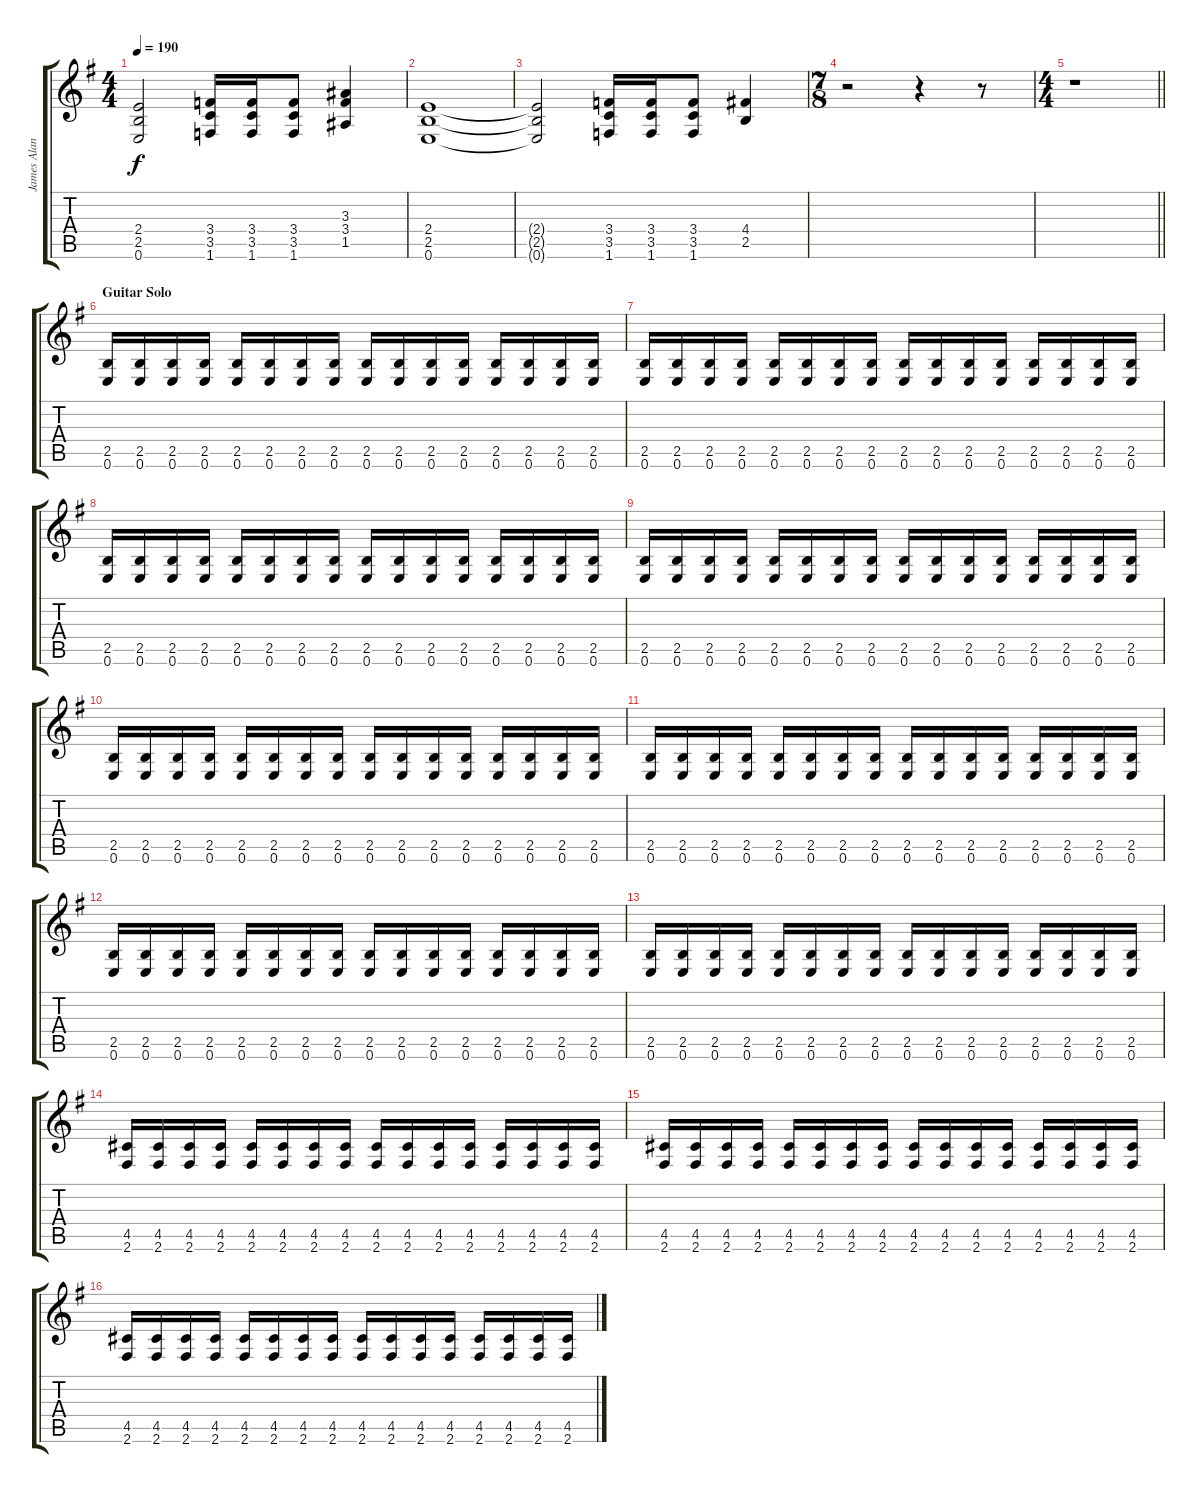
\track ("James Alan Hetfield - Rhythm Guitar" "James Alan") {instrument distortionguitar}
\staff {score tabs}
\tuning (E4 B3 G3 D3 A2 E2) {hide}
\ts (4 4)
\tempo 190
\clef g2
\ks eminor
(2.4{t} 2.5{t} 0.6{t}).2{dy f} (3.4 3.5 1.6).16 (3.4 3.5 1.6).16 (3.4 3.5 1.6).8 (3.3 3.4 1.5).4 |
(2.4 2.5 0.6).1 |
(2.4{t} 2.5{t} 0.6{t}).2 (3.4 3.5 1.6).16 (3.4 3.5 1.6).16 (3.4 3.5 1.6).8 (4.4 2.5).4 |
\ts (7 8)
r.2 r.4 r.8 |
\ts (4 4)
\barLineRight lightlight
r.1 |
\section ("" "Guitar Solo")
(2.5 0.6).16{volume 16 balance 13} (2.5 0.6).16 (2.5 0.6).16 (2.5 0.6).16 (2.5 0.6).16 (2.5 0.6).16 (2.5 0.6).16 (2.5 0.6).16 (2.5 0.6).16 (2.5 0.6).16 (2.5 0.6).16 (2.5 0.6).16 (2.5 0.6).16 (2.5 0.6).16 (2.5 0.6).16 (2.5 0.6).16 |
(2.5 0.6).16 (2.5 0.6).16 (2.5 0.6).16 (2.5 0.6).16 (2.5 0.6).16 (2.5 0.6).16 (2.5 0.6).16 (2.5 0.6).16 (2.5 0.6).16 (2.5 0.6).16 (2.5 0.6).16 (2.5 0.6).16 (2.5 0.6).16 (2.5 0.6).16 (2.5 0.6).16 (2.5 0.6).16 |
(2.5 0.6).16 (2.5 0.6).16 (2.5 0.6).16 (2.5 0.6).16 (2.5 0.6).16 (2.5 0.6).16 (2.5 0.6).16 (2.5 0.6).16 (2.5 0.6).16 (2.5 0.6).16 (2.5 0.6).16 (2.5 0.6).16 (2.5 0.6).16 (2.5 0.6).16 (2.5 0.6).16 (2.5 0.6).16 |
(2.5 0.6).16 (2.5 0.6).16 (2.5 0.6).16 (2.5 0.6).16 (2.5 0.6).16 (2.5 0.6).16 (2.5 0.6).16 (2.5 0.6).16 (2.5 0.6).16 (2.5 0.6).16 (2.5 0.6).16 (2.5 0.6).16 (2.5 0.6).16 (2.5 0.6).16 (2.5 0.6).16 (2.5 0.6).16 |
(2.5 0.6).16 (2.5 0.6).16 (2.5 0.6).16 (2.5 0.6).16 (2.5 0.6).16 (2.5 0.6).16 (2.5 0.6).16 (2.5 0.6).16 (2.5 0.6).16 (2.5 0.6).16 (2.5 0.6).16 (2.5 0.6).16 (2.5 0.6).16 (2.5 0.6).16 (2.5 0.6).16 (2.5 0.6).16 |
(2.5 0.6).16 (2.5 0.6).16 (2.5 0.6).16 (2.5 0.6).16 (2.5 0.6).16 (2.5 0.6).16 (2.5 0.6).16 (2.5 0.6).16 (2.5 0.6).16 (2.5 0.6).16 (2.5 0.6).16 (2.5 0.6).16 (2.5 0.6).16 (2.5 0.6).16 (2.5 0.6).16 (2.5 0.6).16 |
(2.5 0.6).16 (2.5 0.6).16 (2.5 0.6).16 (2.5 0.6).16 (2.5 0.6).16 (2.5 0.6).16 (2.5 0.6).16 (2.5 0.6).16 (2.5 0.6).16 (2.5 0.6).16 (2.5 0.6).16 (2.5 0.6).16 (2.5 0.6).16 (2.5 0.6).16 (2.5 0.6).16 (2.5 0.6).16 |
(2.5 0.6).16 (2.5 0.6).16 (2.5 0.6).16 (2.5 0.6).16 (2.5 0.6).16 (2.5 0.6).16 (2.5 0.6).16 (2.5 0.6).16 (2.5 0.6).16 (2.5 0.6).16 (2.5 0.6).16 (2.5 0.6).16 (2.5 0.6).16 (2.5 0.6).16 (2.5 0.6).16 (2.5 0.6).16 |
(4.5 2.6).16 (4.5 2.6).16 (4.5 2.6).16 (4.5 2.6).16 (4.5 2.6).16 (4.5 2.6).16 (4.5 2.6).16 (4.5 2.6).16 (4.5 2.6).16 (4.5 2.6).16 (4.5 2.6).16 (4.5 2.6).16 (4.5 2.6).16 (4.5 2.6).16 (4.5 2.6).16 (4.5 2.6).16 |
(4.5 2.6).16 (4.5 2.6).16 (4.5 2.6).16 (4.5 2.6).16 (4.5 2.6).16 (4.5 2.6).16 (4.5 2.6).16 (4.5 2.6).16 (4.5 2.6).16 (4.5 2.6).16 (4.5 2.6).16 (4.5 2.6).16 (4.5 2.6).16 (4.5 2.6).16 (4.5 2.6).16 (4.5 2.6).16 |
(4.5 2.6).16 (4.5 2.6).16 (4.5 2.6).16 (4.5 2.6).16 (4.5 2.6).16 (4.5 2.6).16 (4.5 2.6).16 (4.5 2.6).16 (4.5 2.6).16 (4.5 2.6).16 (4.5 2.6).16 (4.5 2.6).16 (4.5 2.6).16 (4.5 2.6).16 (4.5 2.6).16 (4.5 2.6).16
